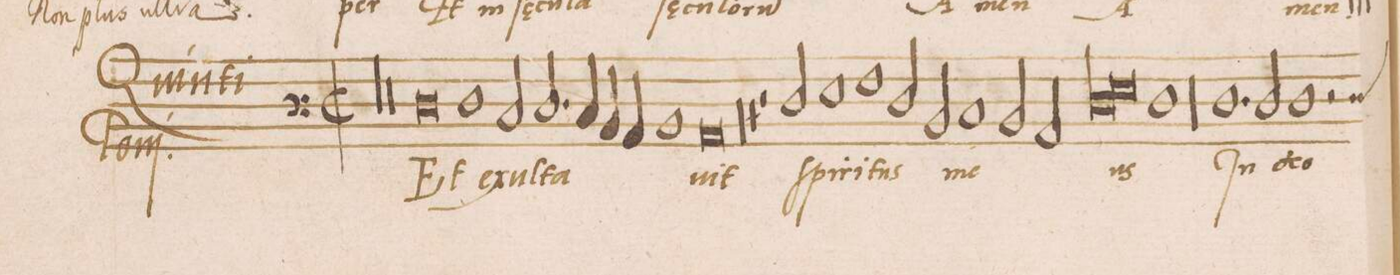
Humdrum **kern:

**kern	**text
*I"BASVS	*
*clefF3	*
*k[]	*
*met(C|)	*
*M2/1	*
00r	.
=2-	=2-
=3-	=3-
0r	.
=4-	=4-
0F	Et
=5-	=5-
1F	e-
2E/	-xul-
2.F/	-ta-
=6-	=6-
4E/	.
4D/	.
4C/	.
1D	.
=7-	=7-
0C	-uit
=8-	=8-
00r	.
=9-	=9-
=10-	=10-
1r	.
2r	.
2F/	ſpi-
=11-	=11-
1G	-ri-
1A	-tus
=12-	=12-
2F/	.
2D/	.
1E	me-
=13-	=13-
2D/	.
2C/	.
*lig	*
1F	us
=14-	=14-
1G	.
*Xlig	*
1F	.
=15-	=15-
00r	.
=16-	=16-
=17-	=17-
1.F	In
2F/	de-
=18-	=18-
1F	-o
2r	.
*custos:F	*
*-	*-
